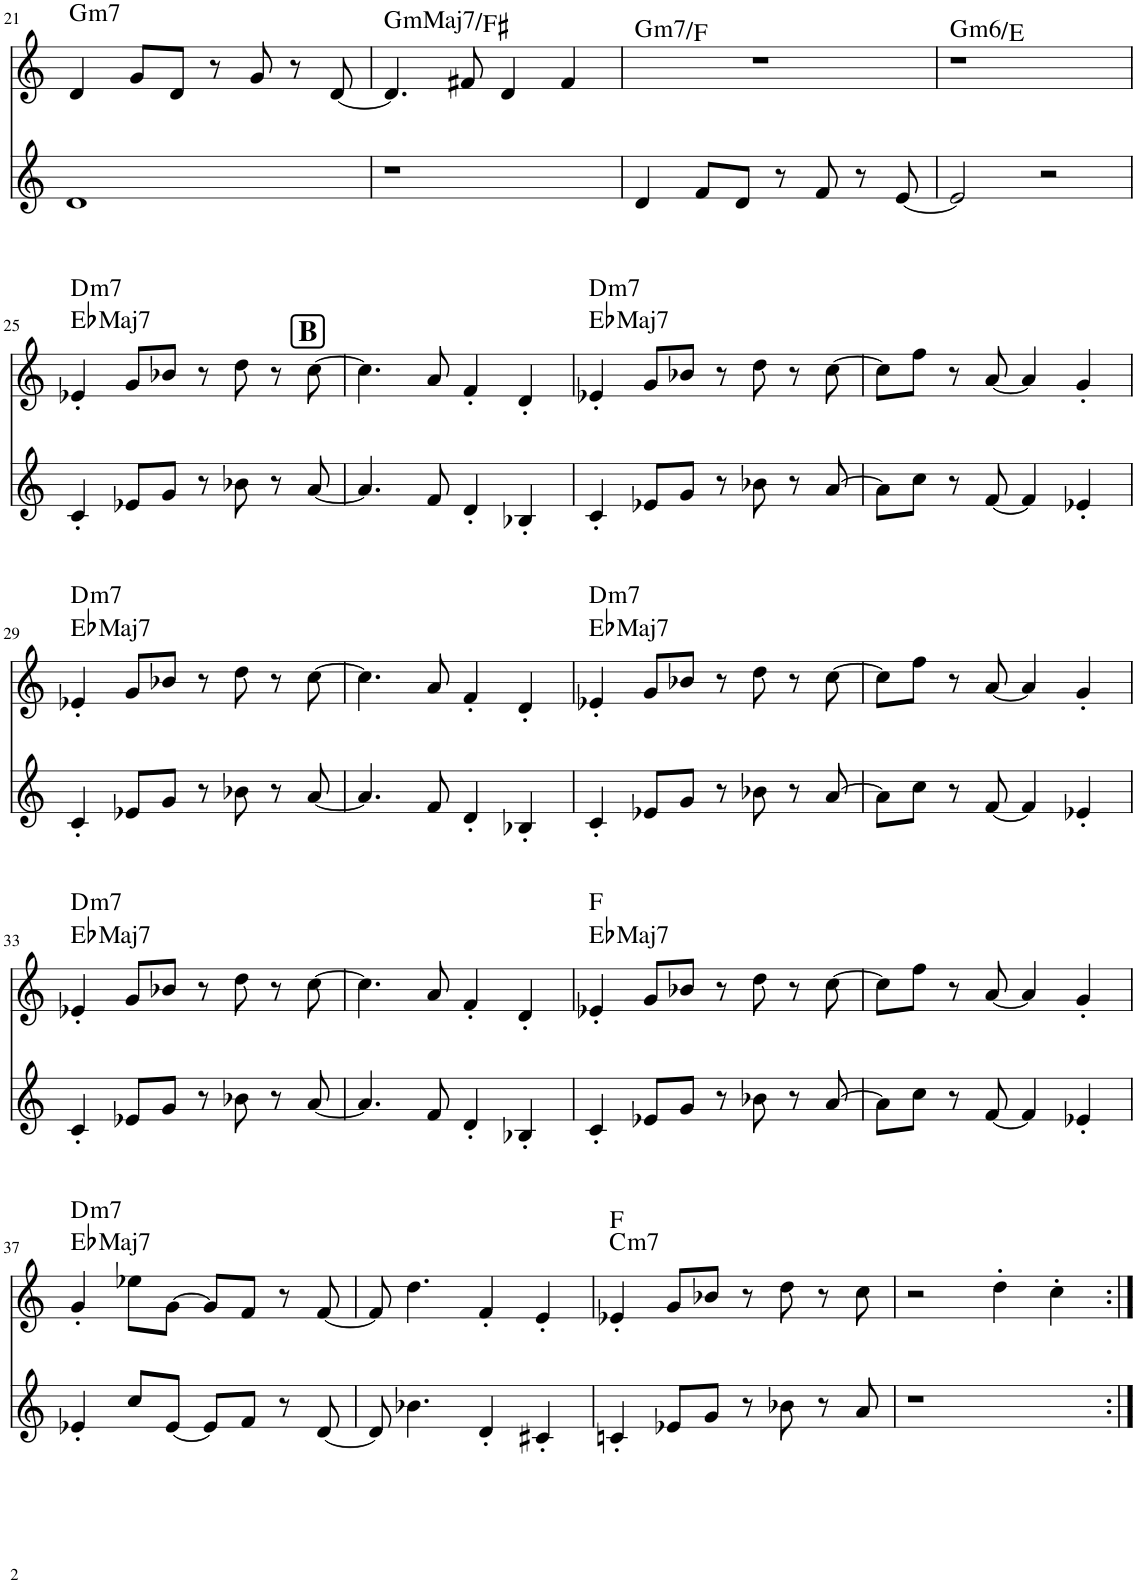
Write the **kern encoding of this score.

**kern	**kern	**harte
*part2	*part1	*part1
*staff2	*staff1	*
*I"Flute	*I"Flute	*
*I'Fl	*I'Fl	*
!!LO:PB:g=z
*clefG2	*clefG2	*
*k[]	*k[]	*
*M4/4	*M4/4	*
=21	=21	=21
!	!	!LO:H:kt=m7
1d	4d/	G:min7
.	8g/L	.
.	8d/J	.
.	8r	.
.	8g/	.
.	8r	.
.	[8d/	.
=22	=22	=22
!	!	!LO:H:kt=mMaj7
1r	4.d/]	G:minmaj7/7
.	8f#X/	.
.	4d/	.
.	4f#/	.
=23	=23	=23
!	!	!LO:H:kt=m7
4d/	1r	G:min7/b7
8f/L	.	.
8d/J	.	.
8r	.	.
8f/	.	.
8r	.	.
[8e/	.	.
=24	=24	=24
!	!	!LO:H:kt=m6
2e/]	1r	G:min6/6
2r	.	.
!!LO:LB:g=z
=25	=25	=25
!	!	!LO:H:n=1:kt=Maj7
!	!	!LO:H:n=2:kt=m7
4c'/	4e-X'/	Eb:maj7 D:min7
8e-X/L	8g/L	.
8g/J	8b-X/J	.
8r	8r	.
8b-X\	8dd\	.
8r	8r	.
!	!LO:TX:a:B:t=B	!
[8a/	[8cc\	.
=26	=26	=26
4.a/]	4.cc\]	.
8f/	8a/	.
4d'/	4f'/	.
4B-X'/	4d'/	.
=27	=27	=27
!	!	!LO:H:n=1:kt=Maj7
!	!	!LO:H:n=2:kt=m7
4c'/	4e-X'/	Eb:maj7 D:min7
8e-X/L	8g/L	.
8g/J	8b-X/J	.
8r	8r	.
8b-X\	8dd\	.
8r	8r	.
[8a/	[8cc\	.
=28	=28	=28
8a\L]	8cc\L]	.
8cc\J	8ff\J	.
8r	8r	.
[8f/	[8a/	.
4f/]	4a/]	.
4e-X'/	4g'/	.
!!LO:LB:g=z
=29	=29	=29
!	!	!LO:H:n=1:kt=Maj7
!	!	!LO:H:n=2:kt=m7
4c'/	4e-X'/	Eb:maj7 D:min7
8e-X/L	8g/L	.
8g/J	8b-X/J	.
8r	8r	.
8b-X\	8dd\	.
8r	8r	.
[8a/	[8cc\	.
=30	=30	=30
4.a/]	4.cc\]	.
8f/	8a/	.
4d'/	4f'/	.
4B-X'/	4d'/	.
=31	=31	=31
!	!	!LO:H:n=1:kt=Maj7
!	!	!LO:H:n=2:kt=m7
4c'/	4e-X'/	Eb:maj7 D:min7
8e-X/L	8g/L	.
8g/J	8b-X/J	.
8r	8r	.
8b-X\	8dd\	.
8r	8r	.
[8a/	[8cc\	.
=32	=32	=32
8a\L]	8cc\L]	.
8cc\J	8ff\J	.
8r	8r	.
[8f/	[8a/	.
4f/]	4a/]	.
4e-X'/	4g'/	.
!!LO:LB:g=z
=33	=33	=33
!	!	!LO:H:n=1:kt=Maj7
!	!	!LO:H:n=2:kt=m7
4c'/	4e-X'/	Eb:maj7 D:min7
8e-X/L	8g/L	.
8g/J	8b-X/J	.
8r	8r	.
8b-X\	8dd\	.
8r	8r	.
[8a/	[8cc\	.
=34	=34	=34
4.a/]	4.cc\]	.
8f/	8a/	.
4d'/	4f'/	.
4B-X'/	4d'/	.
=35	=35	=35
!	!	!LO:H:n=1:kt=Maj7
4c'/	4e-X'/	Eb:maj7 F:maj
8e-X/L	8g/L	.
8g/J	8b-X/J	.
8r	8r	.
8b-X\	8dd\	.
8r	8r	.
[8a/	[8cc\	.
=36	=36	=36
8a\L]	8cc\L]	.
8cc\J	8ff\J	.
8r	8r	.
[8f/	[8a/	.
4f/]	4a/]	.
4e-X'/	4g'/	.
!!LO:LB:g=z
=37	=37	=37
!	!	!LO:H:n=1:kt=Maj7
!	!	!LO:H:n=2:kt=m7
4e-X'/	4g'/	Eb:maj7 D:min7
8cc/L	8ee-X\L	.
[8e-/J	[8g\J	.
8e-/L]	8g/L]	.
8f/J	8f/J	.
8r	8r	.
[8d/	[8f/	.
=38	=38	=38
8d/]	8f/]	.
4.b-X\	4.dd\	.
4d'/	4f'/	.
4c#X'/	4e'/	.
=39	=39	=39
!	!	!LO:H:n=1:kt=m7
4cn'/	4e-X'/	C:min7 F:maj
8e-X/L	8g/L	.
8g/J	8b-X/J	.
8r	8r	.
8b-X\	8dd\	.
8r	8r	.
8a/	8cc\	.
=40	=40	=40
1r	2r	.
.	4dd'\	.
.	4cc'\	.
=:|!	=:|!	=:|!
*-	*-	*-
